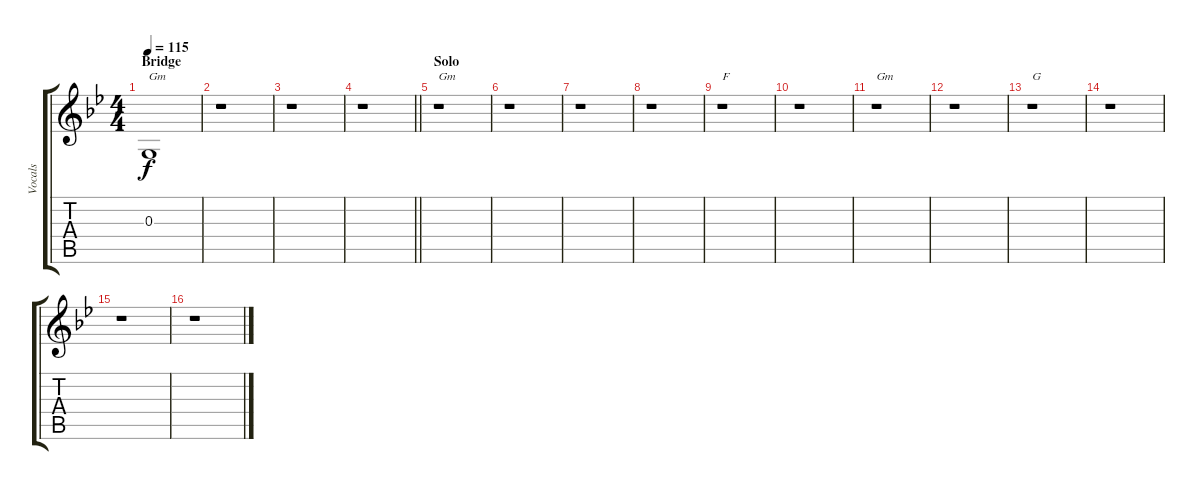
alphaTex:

\track ("Vocals" "Vocals") {instrument sopranosax}
\staff {score tabs}
\tuning (E4 B3 G3 D3 A2 E2) {hide}
\ts (4 4)
\section ("" "Bridge")
\tempo 115
\clef g2
\ks bb
0.3{t}.1{txt "Gm" dy f} |
r.1 |
r.1 |
\barLineRight lightlight
r.1 |
\section ("" "Solo")
r.1{txt "Gm"} |
r.1 |
r.1 |
r.1 |
r.1{txt "F"} |
r.1 |
r.1{txt "Gm"} |
r.1 |
r.1{txt "G"} |
r.1 |
r.1 |
r.1
